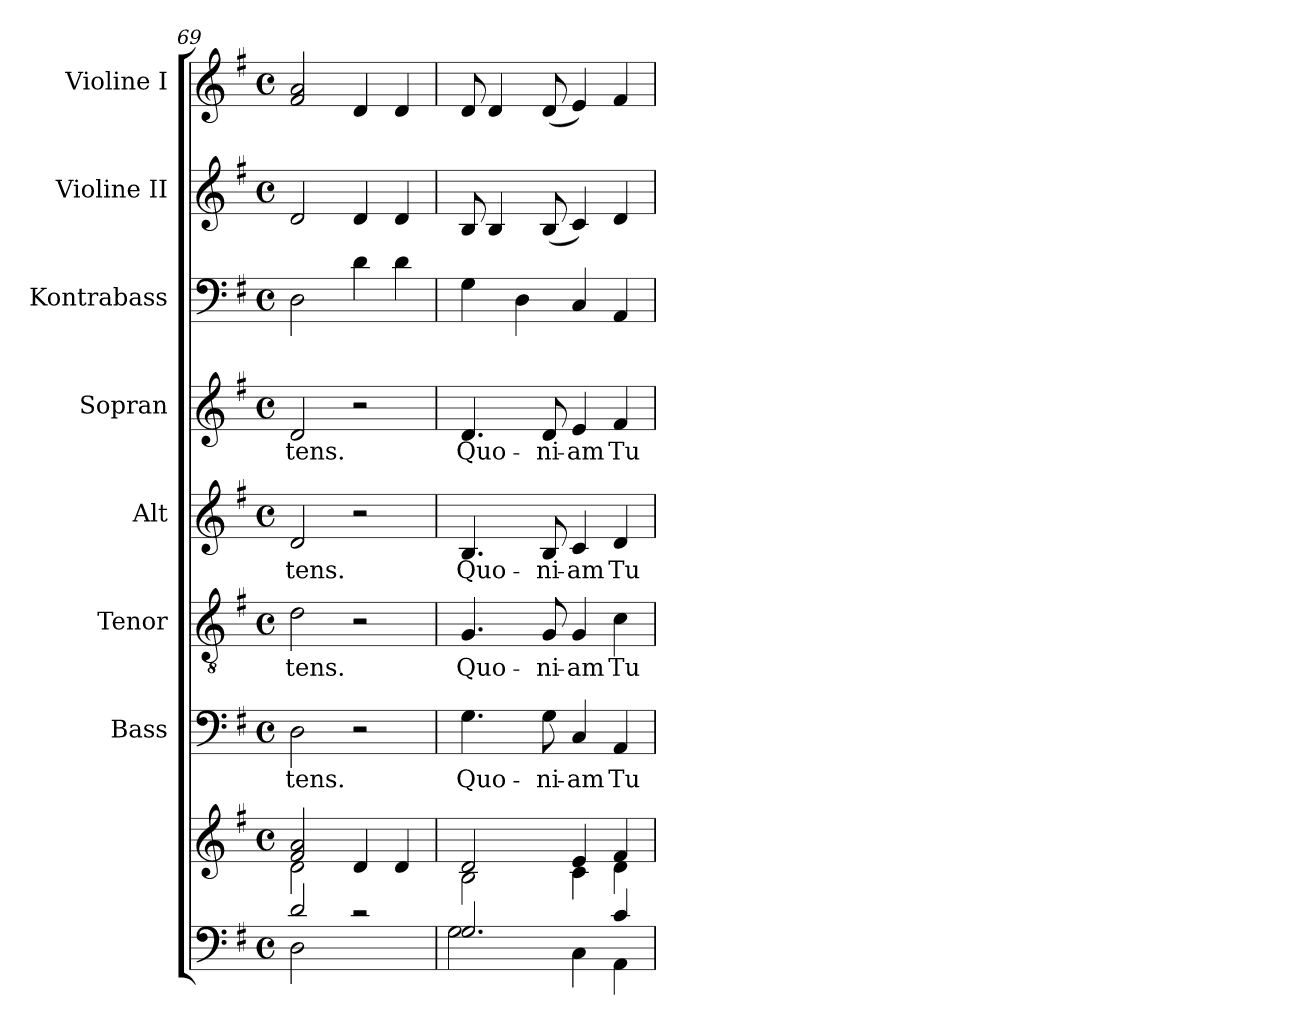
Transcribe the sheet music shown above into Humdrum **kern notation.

**kern	**kern	**kern	**text	**kern	**text	**kern	**text	**kern	**text	**kern	**kern	**kern
*part8	*part8	*part7	*part7	*part6	*part6	*part5	*part5	*part4	*part4	*part3	*part2	*part1
*staff9	*staff8	*staff7	*staff7	*staff6	*staff6	*staff5	*staff5	*staff4	*staff4	*staff3	*staff2	*staff1
*	*	*I"Bass	*	*I"Tenor	*	*I"Alt	*	*I"Sopran	*	*I"Kontrabass	*I"Violine II	*I"Violine I
*	*	*I'B.	*	*I'T.	*	*I'A.	*	*I'S.	*	*I'Kb.	*I'Vl. II	*I'Vl. I
!!LO:PB:g=z
*clefF4	*clefG2	*clefF4	*	*clefGv2	*	*clefG2	*	*clefG2	*	*clefF4	*clefG2	*clefG2
*	*	*	*	*	*	*	*	*	*	*ITrd7c12	*	*
*k[f#]	*k[f#]	*k[f#]	*	*k[f#]	*	*k[f#]	*	*k[f#]	*	*k[f#]	*k[f#]	*k[f#]
*G:	*G:	*G:	*	*G:	*	*G:	*	*G:	*	*G:	*G:	*G:
*M4/4	*M4/4	*M4/4	*	*M4/4	*	*M4/4	*	*M4/4	*	*M4/4	*M4/4	*M4/4
*met(c)	*met(c)	*met(c)	*	*met(c)	*	*met(c)	*	*met(c)	*	*met(c)	*met(c)	*met(c)
=69	=69	=69	=69	=69	=69	=69	=69	=69	=69	=69	=69	=69
*^	*^	*	*	*	*	*	*	*	*	*	*	*
!	!	!	!	!	!LO:LY:b	!	!LO:LY:b	!	!LO:LY:b	!	!LO:LY:b	!	!	!
2d/	2D\	2f#/ 2a/	2d\	2D\	-tens.	2d\	-tens.	2d/	-tens.	2d/	-tens.	2DD\	2d/	2f#/ 2a/
2rc	2ryy	4d/	2ryy	2r	.	2r	.	2r	.	2r	.	4D\	4d/	4d/
.	.	4d/	.	.	.	.	.	.	.	.	.	4D\	4d/	4d/
=70	=70	=70	=70	=70	=70	=70	=70	=70	=70	=70	=70	=70	=70	=70
!	!	!	!	!	!LO:LY:b	!	!LO:LY:b	!	!LO:LY:b	!	!LO:LY:b	!	!	!
2.G/	2G\	2d/	2B\	4.G\	Quo-	4.G/	Quo-	4.B/	Quo-	4.d/	Quo-	4GG\	8B/	8d/
.	.	.	.	.	.	.	.	.	.	.	.	.	4B/	4d/
.	.	.	.	.	.	.	.	.	.	.	.	4DD\	.	.
!	!	!	!	!	!LO:LY:b	!	!LO:LY:b	!	!LO:LY:b	!	!LO:LY:b	!	!	!
.	.	.	.	8G\	-ni-	8G/	-ni-	8B/	-ni-	8d/	-ni-	.	(<8B/	(<8d/
!	!	!	!	!	!LO:LY:b	!	!LO:LY:b	!	!LO:LY:b	!	!LO:LY:b	!	!	!
.	4C\	4e/	4c\	4C/	-am	4G/	-am	4c/	-am	4e/	-am	4CC/	4c/)	4e/)
!	!	!	!	!	!LO:LY:b	!	!LO:LY:b	!	!LO:LY:b	!	!LO:LY:b	!	!	!
4c/	4AA\	4f#/	4d\	4AA/	Tu	4c\	Tu	4d/	Tu	4f#/	Tu	4AAA/	4d/	4f#/
*v	*v	*	*	*	*	*	*	*	*	*	*	*	*	*
*	*v	*v	*	*	*	*	*	*	*	*	*	*	*
=	=	=	=	=	=	=	=	=	=	=	=	=
*-	*-	*-	*-	*-	*-	*-	*-	*-	*-	*-	*-	*-
